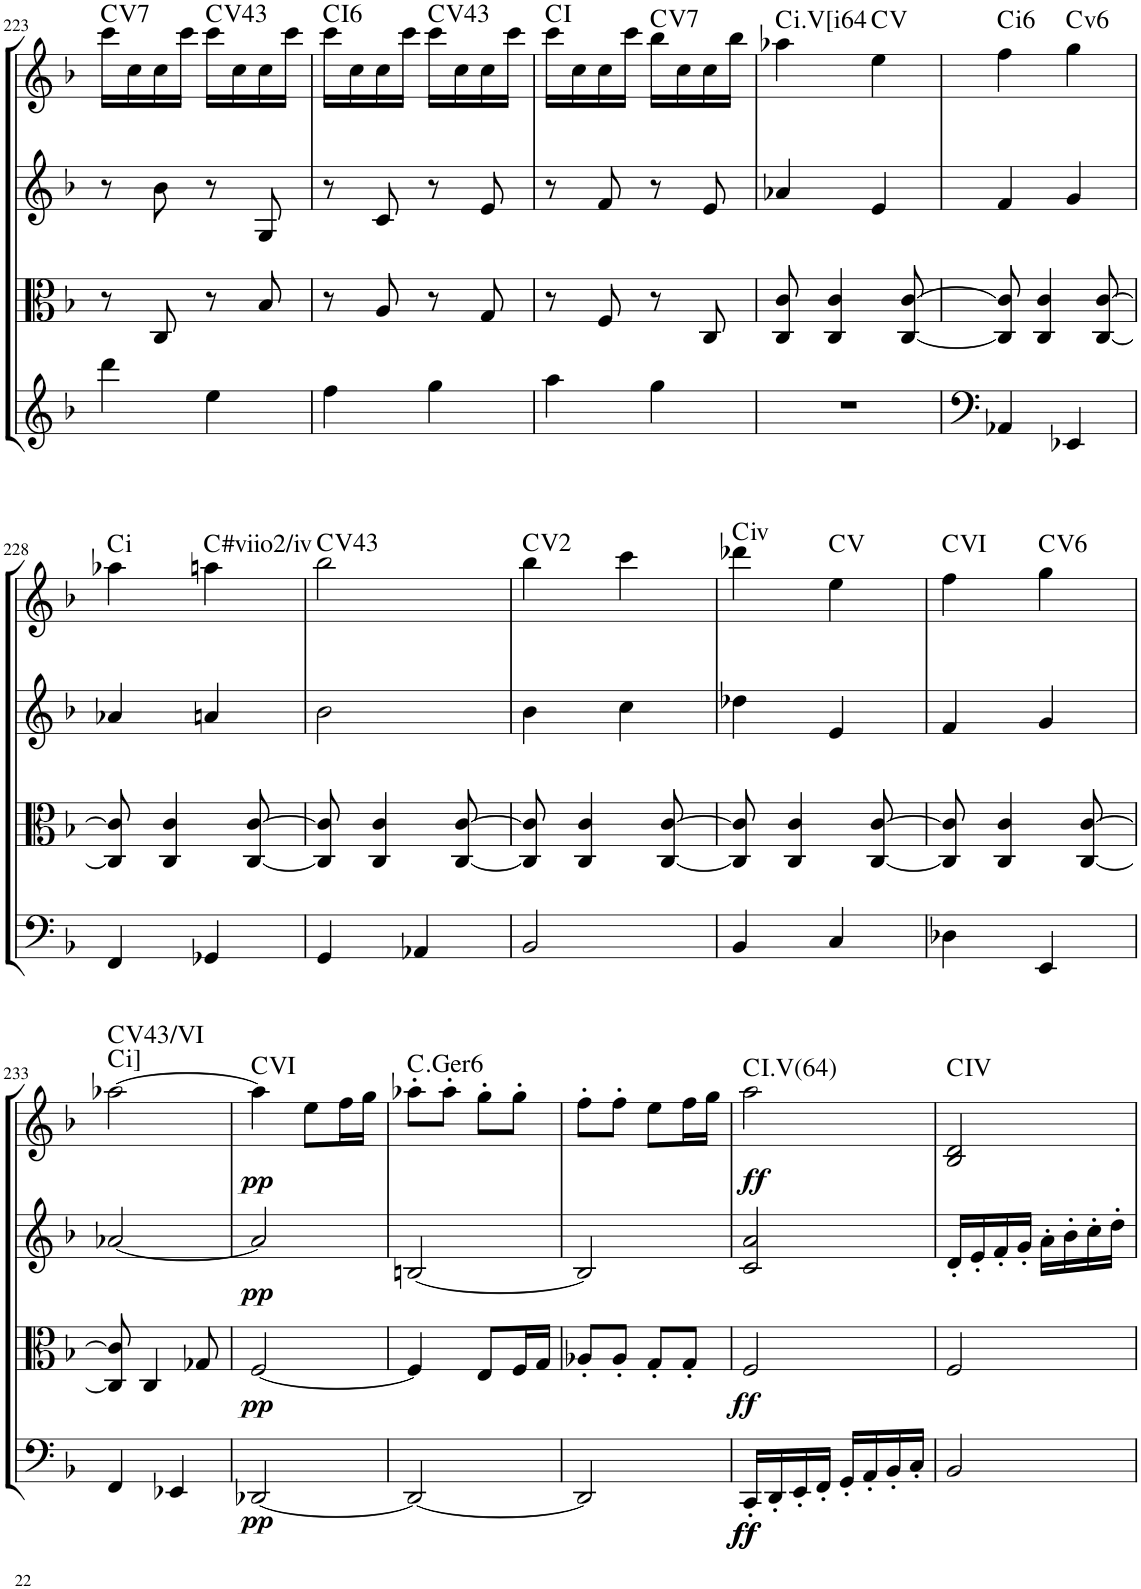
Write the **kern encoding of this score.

**kern	**dynam	**kern	**dynam	**kern	**dynam	**kern	**dynam	**harte
*part4	*part4	*part3	*part3	*part2	*part2	*part1	*part1	*part1
*staff4	*staff4	*staff3	*staff3	*staff2	*staff2	*staff1	*staff1	*
*I"Cello	*	*I"Viola	*	*I"2nd Violin	*	*I"1st Violin	*	*
*	*	*I'Vla	*	*I'Vln	*	*I'Vln	*	*
!!LO:PB:g=z
*clefF4	*	*clefC3	*	*clefG2	*	*clefG2	*	*
*k[b-]	*	*k[b-]	*	*k[b-]	*	*k[b-]	*	*
*F:	*	*F:	*	*F:	*	*F:	*	*
*M2/4	*	*M2/4	*	*M2/4	*	*M2/4	*	*
=223	=223	=223	=223	=223	=223	=223	=223	=223
!	!	!	!	!	!	!	!	!LO:H:kt=7
4ddd\	.	8r	.	8r	.	16ccc\LL	.	C:7
.	.	.	.	.	.	16cc\	.	.
.	.	8C/	.	8b-\	.	16cc\	.	.
.	.	.	.	.	.	16ccc\JJ	.	.
!	!	!	!	!	!	!	!	!LO:H:kt=43
4ee\	.	8r	.	8r	.	16ccc\LL	.	C:maj
.	.	.	.	.	.	16cc\	.	.
.	.	8B-/	.	8G/	.	16cc\	.	.
.	.	.	.	.	.	16ccc\JJ	.	.
=224	=224	=224	=224	=224	=224	=224	=224	=224
!	!	!	!	!	!	!	!	!LO:H:kt=6
4ff\	.	8r	.	8r	.	16ccc\LL	.	C:maj6
.	.	.	.	.	.	16cc\	.	.
.	.	8A/	.	8c/	.	16cc\	.	.
.	.	.	.	.	.	16ccc\JJ	.	.
!	!	!	!	!	!	!	!	!LO:H:kt=43
4gg\	.	8r	.	8r	.	16ccc\LL	.	C:maj
.	.	.	.	.	.	16cc\	.	.
.	.	8G/	.	8e/	.	16cc\	.	.
.	.	.	.	.	.	16ccc\JJ	.	.
=225	=225	=225	=225	=225	=225	=225	=225	=225
4aa\	.	8r	.	8r	.	16ccc\LL	.	C:maj
.	.	.	.	.	.	16cc\	.	.
.	.	8F/	.	8f/	.	16cc\	.	.
.	.	.	.	.	.	16ccc\JJ	.	.
!	!	!	!	!	!	!	!	!LO:H:kt=7
4gg\	.	8r	.	8r	.	16bb-\LL	.	C:7
.	.	.	.	.	.	16cc\	.	.
.	.	8C/	.	8e/	.	16cc\	.	.
.	.	.	.	.	.	16bb-\JJ	.	.
=226	=226	=226	=226	=226	=226	=226	=226	=226
!	!	!	!	!	!	!	!	!LO:H:kt=64
2r	.	8C/ 8c/	.	4a-X/	.	4aa-X\	.	C:maj
.	.	4C/ 4c/	.	.	.	.	.	.
.	.	.	.	4e/	.	4ee\	.	C:maj
.	.	[8C/ [8c/	.	.	.	.	.	.
=227	=227	=227	=227	=227	=227	=227	=227	=227
!	!	!	!	!	!	!	!	!LO:H:kt=i
4AA-X/	.	8C/] 8c/]	.	4f/	.	4ff\	.	.
.	.	4C/ 4c/	.	.	.	.	.	.
!	!	!	!	!	!	!	!	!LO:H:kt=v
4EE-X/	.	.	.	4g/	.	4gg\	.	.
.	.	[8C/ [8c/	.	.	.	.	.	.
!!LO:LB:g=z
=228	=228	=228	=228	=228	=228	=228	=228	=228
!	!	!	!	!	!	!	!	!LO:H:kt=i
4FF/	.	8C/] 8c/]	.	4a-X/	.	4aa-X\	.	.
.	.	4C/ 4c/	.	.	.	.	.	.
!	!	!	!	!	!	!	!	!LO:H:kt=#viio
4GG-X/	.	.	.	4an/	.	4aan\	.	.
.	.	[8C/ [8c/	.	.	.	.	.	.
=229	=229	=229	=229	=229	=229	=229	=229	=229
!	!	!	!	!	!	!	!	!LO:H:kt=43
4GG/	.	8C/] 8c/]	.	2b-\	.	2bb-\	.	C:maj
.	.	4C/ 4c/	.	.	.	.	.	.
4AA-X/	.	.	.	.	.	.	.	.
.	.	[8C/ [8c/	.	.	.	.	.	.
=230	=230	=230	=230	=230	=230	=230	=230	=230
2BB-/	.	8C/] 8c/]	.	4b-\	.	4bb-\	.	C:maj(2)
.	.	4C/ 4c/	.	.	.	.	.	.
.	.	.	.	4cc\	.	4ccc\	.	.
.	.	[8C/ [8c/	.	.	.	.	.	.
=231	=231	=231	=231	=231	=231	=231	=231	=231
!	!	!	!	!	!	!	!	!LO:H:kt=iv
4BB-/	.	8C/] 8c/]	.	4dd-X\	.	4ddd-X\	.	.
.	.	4C/ 4c/	.	.	.	.	.	.
4C/	.	.	.	4e/	.	4ee\	.	C:maj
.	.	[8C/ [8c/	.	.	.	.	.	.
=232	=232	=232	=232	=232	=232	=232	=232	=232
4D-X\	.	8C/] 8c/]	.	4f/	.	4ff\	.	C:maj
.	.	4C/ 4c/	.	.	.	.	.	.
!	!	!	!	!	!	!	!	!LO:H:kt=6
4EE/	.	.	.	4g/	.	4gg\	.	C:maj6
.	.	[8C/ [8c/	.	.	.	.	.	.
!!LO:LB:g=z
=233	=233	=233	=233	=233	=233	=233	=233	=233
!	!	!	!	!	!	!	!	!LO:H:n=1:kt=i
!	!	!	!	!	!	!	!	!LO:H:n=2:kt=43/
4FF/	.	8C/] 8c/]	.	[2a-X/	.	[2aa-X\	.	. C:maj
.	.	4C/	.	.	.	.	.	.
4EE-X/	.	.	.	.	.	.	.	.
.	.	8G-X/	.	.	.	.	.	.
=234	=234	=234	=234	=234	=234	=234	=234	=234
!	!LO:DY:b	!	!LO:DY:b	!	!LO:DY:b	!	!LO:DY:b	!
[2DD-X/	pp	[2F/	pp	2a-/]	pp	4aa-\]	pp	C:maj
.	.	.	.	.	.	8ee\L	.	.
.	.	.	.	.	.	16ff\L	.	.
.	.	.	.	.	.	16gg\JJ	.	.
=235	=235	=235	=235	=235	=235	=235	=235	=235
!	!	!	!	!	!	!	!	!LO:H:kt=.Ger
2DD-/_	.	4F/]	.	[2Bn/	.	8aa-X'\L	.	.
.	.	.	.	.	.	8aa-'\J	.	.
.	.	8E/L	.	.	.	8gg'\L	.	.
.	.	16F/L	.	.	.	8gg'\J	.	.
.	.	16G/JJ	.	.	.	.	.	.
=236	=236	=236	=236	=236	=236	=236	=236	=236
2DD-/]	.	8A-X'/L	.	2B/]	.	8ff'\L	.	.
.	.	8A-'/J	.	.	.	8ff'\J	.	.
.	.	8G'/L	.	.	.	8ee\L	.	.
.	.	8G'/J	.	.	.	16ff\L	.	.
.	.	.	.	.	.	16gg\JJ	.	.
=237	=237	=237	=237	=237	=237	=237	=237	=237
!	!LO:DY:b	!	!	!	!	!	!	!
!	!LO:DY:n=1:b	!	!LO:DY:b	!	!	!	!LO:DY:b	!LO:H:kt=64
16CC'/LL	ff ff	2F/	ff	2c/ 2a/	.	2aa\	ff	C:maj
16DD'/	.	.	.	.	.	.	.	.
16EE'/	.	.	.	.	.	.	.	.
16FF'/JJ	.	.	.	.	.	.	.	.
16GG'/LL	.	.	.	.	.	.	.	.
16AA'/	.	.	.	.	.	.	.	.
16BB-'/	.	.	.	.	.	.	.	.
16C'/JJ	.	.	.	.	.	.	.	.
=238	=238	=238	=238	=238	=238	=238	=238	=238
2BB-/	.	2F/	.	16d'/LL	.	2B-/ 2d/	.	C:maj
.	.	.	.	16e'/	.	.	.	.
.	.	.	.	16f'/	.	.	.	.
.	.	.	.	16g'/JJ	.	.	.	.
.	.	.	.	16a'\LL	.	.	.	.
.	.	.	.	16b-'\	.	.	.	.
.	.	.	.	16cc'\	.	.	.	.
.	.	.	.	16dd'\JJ	.	.	.	.
=	=	=	=	=	=	=	=	=
*-	*-	*-	*-	*-	*-	*-	*-	*-
